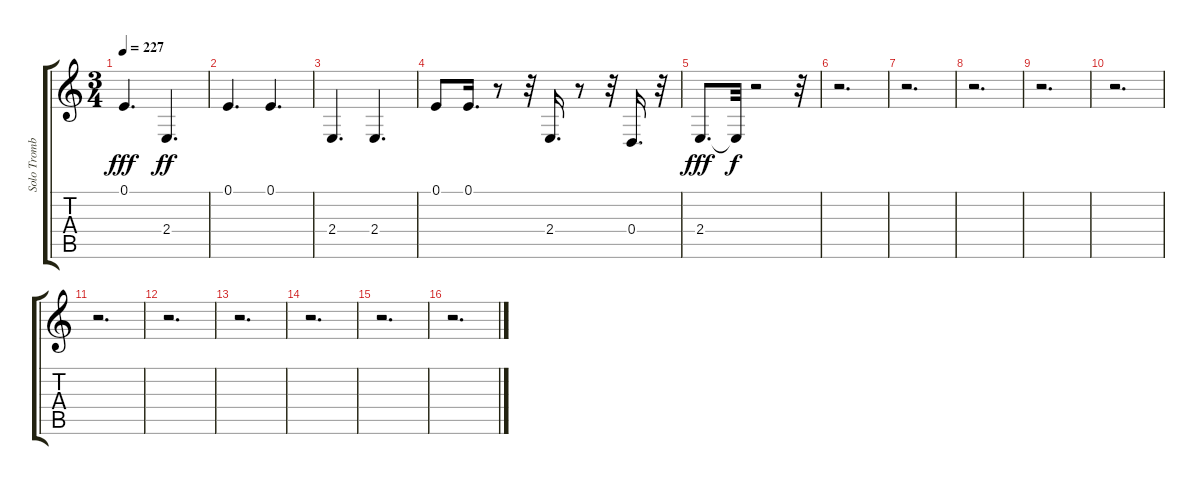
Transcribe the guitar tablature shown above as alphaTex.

\track ("Solo Trombone" "Solo Tromb") {instrument trombone}
\staff {score tabs}
\tuning (E4 B3 G3 D3 A2 E2) {hide}
\ts (3 4)
\tempo 227
\clef g2
\ks c
0.1.4{d dy fff} 2.4.4{d dy ff} |
0.1.4{d} 0.1.4{d} |
2.4.4{d} 2.4.4{d} |
0.1.8 0.1.16{d} r.8 r.32 2.4.16{d} r.8 r.32 0.4.16{d} r.32 |
2.4.8{d dy fff} 2.4{t}.32{dy f} r.2 r.32 |
r.2{d} |
r.2{d} |
r.2{d} |
r.2{d} |
r.2{d} |
r.2{d} |
r.2{d} |
r.2{d} |
r.2{d} |
r.2{d} |
r.2{d}
